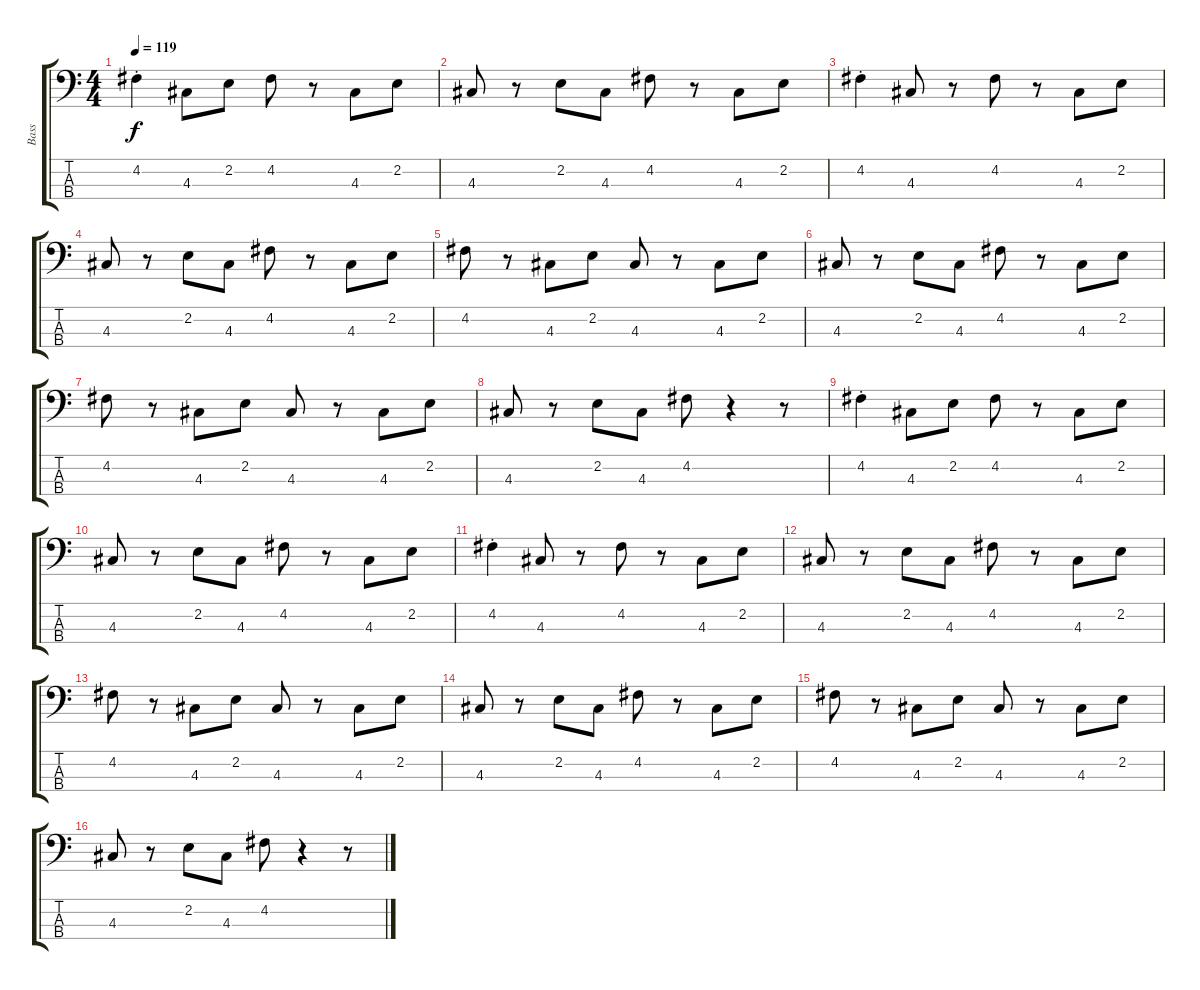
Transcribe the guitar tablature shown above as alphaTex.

\track ("Bass" "Bass") {instrument electricbassfinger}
\staff {score tabs}
\tuning (G2 D2 A1 E1) {hide}
\ts (4 4)
\tempo 119
\clef f4
\ks c
4.2{st}.4{dy f} 4.3.8 2.2.8 4.2.8 r.8 4.3.8 2.2.8 |
4.3.8 r.8 2.2.8 4.3.8 4.2.8 r.8 4.3.8 2.2.8 |
4.2{st}.4 4.3.8 r.8 4.2.8 r.8 4.3.8 2.2.8 |
4.3.8 r.8 2.2.8 4.3.8 4.2.8 r.8 4.3.8 2.2.8 |
4.2.8 r.8 4.3.8 2.2.8 4.3.8 r.8 4.3.8 2.2.8 |
4.3.8 r.8 2.2.8 4.3.8 4.2.8 r.8 4.3.8 2.2.8 |
4.2.8 r.8 4.3.8 2.2.8 4.3.8 r.8 4.3.8 2.2.8 |
4.3.8 r.8 2.2.8 4.3.8 4.2.8 r.4 r.8 |
4.2{st}.4 4.3.8 2.2.8 4.2.8 r.8 4.3.8 2.2.8 |
4.3.8 r.8 2.2.8 4.3.8 4.2.8 r.8 4.3.8 2.2.8 |
4.2{st}.4 4.3.8 r.8 4.2.8 r.8 4.3.8 2.2.8 |
4.3.8 r.8 2.2.8 4.3.8 4.2.8 r.8 4.3.8 2.2.8 |
4.2.8 r.8 4.3.8 2.2.8 4.3.8 r.8 4.3.8 2.2.8 |
4.3.8 r.8 2.2.8 4.3.8 4.2.8 r.8 4.3.8 2.2.8 |
4.2.8 r.8 4.3.8 2.2.8 4.3.8 r.8 4.3.8 2.2.8 |
4.3.8 r.8 2.2.8 4.3.8 4.2.8 r.4 r.8
